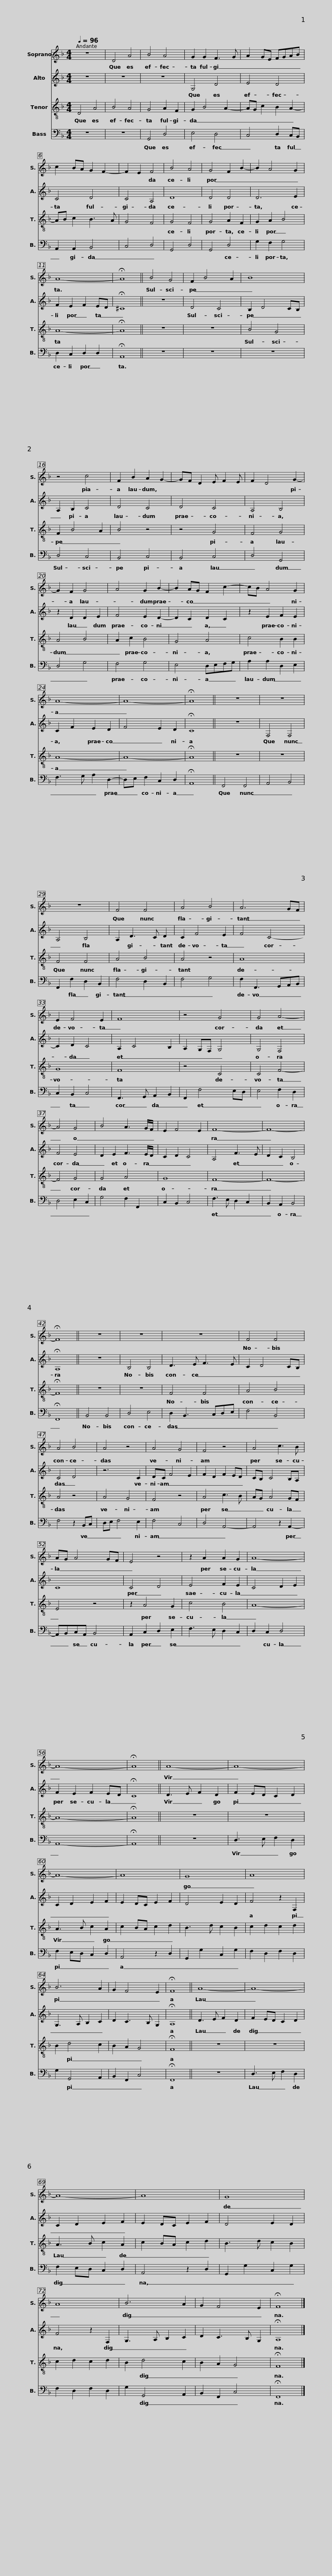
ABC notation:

X:1
%%score 1 2 3 4
L:1/8
Q:1/4=96
M:4/4
I:linebreak $
K:F
V:1 treble
V:2 treble
V:3 treble-8
V:4 bass
V:1
 z8 | D4 A4 | B4 A4 | G2 G2 F3 G | A2 GE FGAB | %5
 c2 BA G2 F2- | F2 E2 F4 |$ B4 A4 | G4 F2 B2- | B2 A4 G2 | %10
 A8- | !fermata!A8 || B4 G4 | F2 B4 A2 | B8 |$ %15
 z4 c4 | F2 B2 A2 G2- | GF D2 E F2 E | F2 D4 G2- | G2 F2 G4 | %20
 A4 G2 B2- |$ B2 AG F2 c2- | cB A4 G2 | A8- | A8- | %25
 !fermata!A8 || z8 | z8 |$ z8 | F4 F4 | %30
 A4 B4 | A6 GF | E2 F4 E2 | F8 |$ z4 G4 | %35
 G4 A4- | A4 G4 | B4 A3 G/F/ | E2 F4 E2 | F8- | %40
 F8- | !fermata!F8 ||$ z8 | z8 | z8 | %45
 F4 F4 | A4 B4 | A4 z4 | A4 G4 |$ F4 z4 | %50
 A4 c3 B | AG A4 GF | E4 z4 | z2 A2 A2 G2 | A8- |$ %55
 A8- | !fermata!A8 || A8- | A8- | A8- | %60
 A8 | G8 | A8 |$ B6 A2 | G2 F4 E2 | %65
 !fermata!F8 || A8- | A8- | A8- | A8 |$ %70
 G8 | A8 | B6 A2 | G2 F4 E2 | !fermata!F8 |] %75
V:2
 z8 | z8 | z8 | G,4 D4 | E4 D4 | %5
 C4 D4 | C4 A,4 |$ D8 | D4 D4 | D6 E2 | %10
 F2 E2 F2 ED | !fermata!^C8 || z8 | D4 C4 | B,2 D4 CB, |$ %15
 A,2 B,2 C4 | D4 C4 | D4 C4 | A,4 B,4 | z2 D2 D2 E2 | %20
 F4 E2 D2- |$ D2 C2 D2 C2 | z2 E2 F2 E2 | C2 F2 E2 D2 | F4 E2 D2 | %25
 !fermata!C8 || z8 | F,4 F,4 |$ A,4 B,4 | A,2 D3 C D2 | %30
 C2 F4 E2 | F4 C4- | C2 D2 C4 | A,2 C4 B,2 |$ A,2 G,F, G,4 | %35
 G,4 F,4 | F4 E4 | D2 E2 F3 E/D/ | C2 D2 C4 | A,4 F3 E | %40
 D2 C2 B,4 | !fermata!A,8 ||$ z8 | B,4 B,4 | D3 E F3 E | %45
 C2 D4 CB, | C4 D4 | z6 C2 | DC F4 E2 |$ F2 D2 F2 ED | %50
 CB, C4 B,A, | C8 | C4 D4 | E4 F2 E2 | C4 D2 E2 |$ %55
 F2 E2 F2 ED | !fermata!C8 || D3 E F2 D2 | F2 ED C2 D2 | C2 D2 E2 F2 | %60
 E2 DC E2 F2 | D4 E2 D2 | F4 z2 F,2 |$ G,3 A, B,2 C2 | D2 C3 B, G,2 | %65
 !fermata!A,8 || D3 E F2 D2 | F2 ED C2 D2 | C2 D2 E2 F2 | E2 DC E2 F2 |$ %70
 D4 E2 D2 | F4 z2 F,2 | G,3 A, B,2 C2 | D2 C3 B, G,2 | !fermata!A,8 |] %75
V:3
 D4 A4 | B4 A4 | G4 A2 F2 | G2 B4 A2- | AG c2 B2 A2- | %5
 AB c2 B3 A | G4 F4 |$ G4 F4 | G4 A2 F2 | G2 A2 B4 | %10
 A8- | !fermata!A8 || z8 | z8 | B4 G4 |$ %15
 F2 B4 A2 | B4 z4 | z4 G4 | F4 G4 | A4 B4 | %20
 A2 c2 B4 |$ G4 A4 | c4 B2 B2 | A8- | A8- | %25
 !fermata!A8 || z8 | z8 |$ F4 F4 | A4 B4 | %30
 A4 z4 | A8 | G8 | F8 |$ z4 C4 | %35
 C4 F4- | F4 G4 | G4 A4 | G8 | F8- | %40
 F8- | !fermata!F8 ||$ z8 | z8 | F4 F4 | %45
 A4 B4 | A4 z4 | A4 G4 | F4 z4 |$ A4 c3 B | %50
 AG A4 GF | E4 z4 | z2 A4 G2 | c4 B4 | A8- |$ %55
 A8- | !fermata!A8 || z8 | z8 | A3 B c2 A2 | %60
 c2 BA c2 d2 | B3 d c2 B2 | c2 d2 c2 d2 |$ B2 d4 c2 | B2 A2 G4 | %65
 !fermata!F8 || z8 | z8 | A3 B c2 A2 | c2 BA c2 d2 |$ %70
 B3 d c2 B2 | c2 d2 c2 d2 | B2 d4 c2 | B2 A2 G4 | !fermata!F8 |] %75
V:4
 z8 | z8 | G,,4 D,4 | E,4 D,4 | C,4 D,2 C,B,, | %5
 A,,2 A,,2 B,,4 | C,4 D,4 |$ G,,4 D,4 | G,,4 D,4 | G,2 F,2 G,4 | %10
 D,2 C,2 D,2 D,2 | !fermata!A,,8 || z8 | z8 | z8 |$ %15
 D,4 C,4 | B,,4 C,4 | B,,4 C,4 | D,4 G,,4 | D,4 G,4 | %20
 F,4 G,4 |$ E,4 D,E,F,G, | A,2 A,2 D,2 E,2 | F,3 G, A,2 D,2- | D,E, F,2 C,2 D,2 | %25
 !fermata!A,,8 || F,,4 F,,4 | A,,4 B,,4 |$ F,,2 F,2 D,2 B,,2 | F,4 D,2 B,,2 | %30
 F,4 G,4 | F,2 F,,3 G,,A,,B,, | C,2 B,,2 C,4 | F,,3 G,, A,,2 B,,2 |$ F,,2 F,4 E,D, | %35
 E,4 F,2 D,2 | D,4 E,2 C,2 | G,4 F,2 F,,2 | C,2 B,,2 C,4 | F,3 E, D,2 C,2 | %40
 B,,2 A,,2 B,,4 | !fermata!F,,8 ||$ B,,4 B,,4 | D,4 E,4 | D,2 B,,3 C,D,E, | %45
 F,4 B,,4 | F,4 z2 B,,C, | D,E, F,4 E,2 | F,4 C,4 |$ D,4 A,,4- | %50
 A,,4 z2 A,,2- | A,,B,,C,A,, B,,4 | A,,2 C,2 D,2 E,2 | F,3 E, D,2 C,2 | D,2 C,2 D,4 |$ %55
 A,,8- | !fermata!A,,8 || z8 | D,3 E, F,2 D,2 | F,2 E,D, C,2 D,2 | %60
 A,,4 z2 D,2 | G,,2 G,2 C,2 G,2 | F,2 D,2 F,2 D,2 |$ G,2 G,,4 A,,2 | B,,2 F,,2 C,4 | %65
 !fermata!F,,8 || z8 | D,3 E, F,2 D,2 | F,2 E,D, C,2 D,2 | A,,4 z2 D,2 |$ %70
 G,,2 G,2 C,2 G,2 | F,2 D,2 F,2 D,2 | G,2 G,,4 A,,2 | B,,2 F,,2 C,4 | !fermata!F,,8 |] %75
